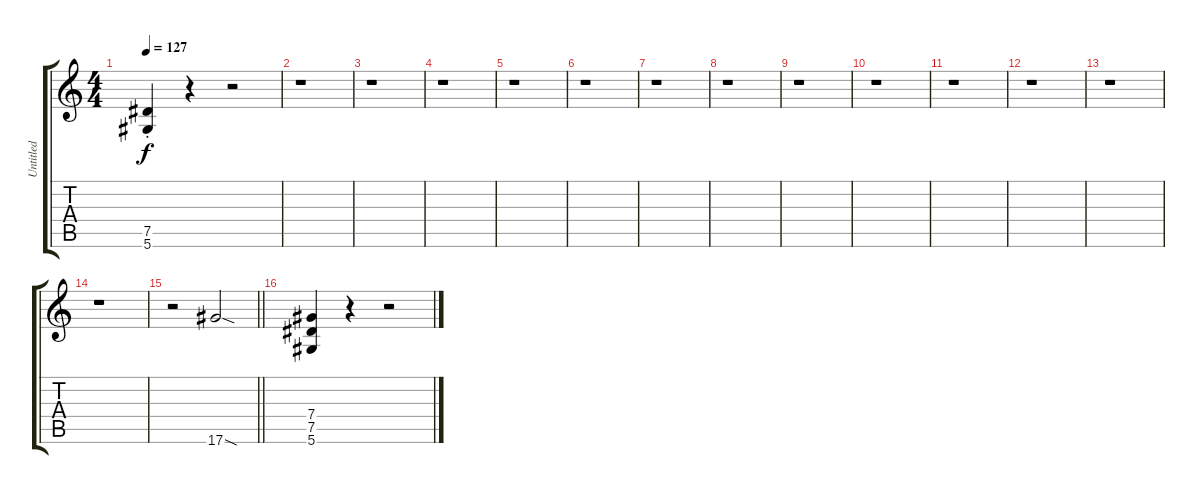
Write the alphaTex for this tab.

\track ("Untitled" "Untitled") {instrument overdrivenguitar}
\staff {score tabs}
\tuning (Eb4 Bb3 Gb3 Db3 Ab2 Eb2) {hide}
\ts (4 4)
\tempo 127
\clef g2
\ks c
(7.5{st} 5.6{st}).4{dy f} r.4 r.2 |
r.1 |
r.1 |
r.1 |
r.1 |
r.1 |
r.1 |
r.1 |
r.1 |
r.1 |
r.1 |
r.1 |
r.1 |
r.1 |
\barLineRight lightlight
r.2 17.6{sod}.2 |
(7.4 7.5 5.6).4 r.4 r.2
